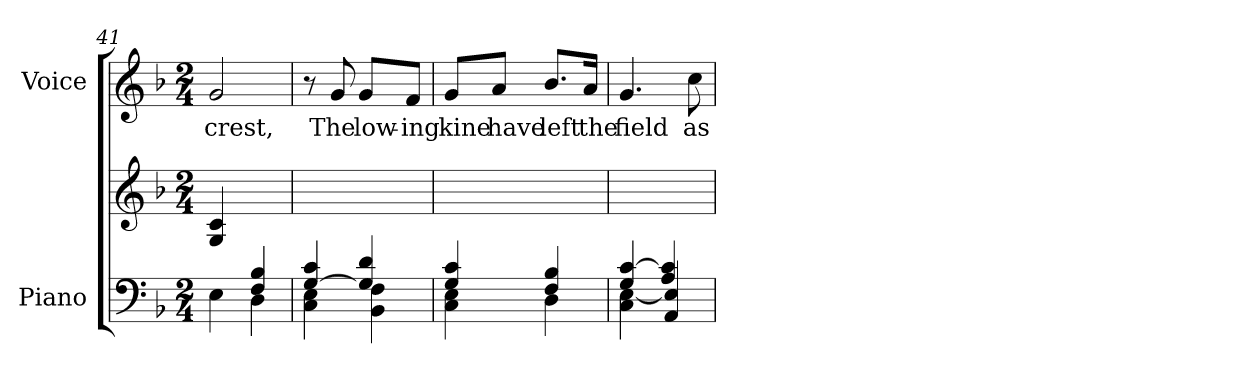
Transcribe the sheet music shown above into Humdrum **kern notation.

**kern	**kern	**kern	**text
*part2	*part2	*part1	*part1
*staff3	*staff2	*staff1	*staff1
*I"Piano	*	*I"Voice	*
*I'Pno	*	*	*
!!LO:PB:g=z
*clefF4	*clefG2	*clefG2	*
*k[b-]	*k[b-]	*k[b-]	*
*M2/4	*M2/4	*M2/4	*
=41	=41	=41	=41
*^	*	*	*
!	!	!	!	!LO:LY:b
4ryy	4E\	4G/ 4c/	2g/	crest,
4F/ 4B-/	4D\	4ryy	.	.
=42	=42	=42	=42	=42
[>4G/ 4c/	4C\ 4E\	2ryy	8r	.
!	!	!	!	!LO:LY:b
.	.	.	8g/	The
!	!	!	!	!LO:LY:b
4G/] 4d/	4BB-\ 4F\	.	8g/L	low-
!	!	!	!	!LO:LY:b
.	.	.	8f/J	-ing
=43	=43	=43	=43	=43
!	!	!	!	!LO:LY:b
4G/ 4c/	4C\ 4E\	2ryy	8g/L	kine
!	!	!	!	!LO:LY:b
.	.	.	8a/J	have
!	!	!	!	!LO:LY:b
4F/ 4B-/	4D\	.	8.b-/L	left
!	!	!	!	!LO:LY:b
.	.	.	16a/Jk	the
=44	=44	=44	=44	=44
!	!	!	!	!LO:LY:b
4G/ [4c/	4C\ [<4E\	2ryy	4.g/	field
4A/ 4c/]	4AA/ 4E/]	.	.	.
!	!	!	!	!LO:LY:b
.	.	.	8cc\	as
*v	*v	*	*	*
=	=	=	=
*-	*-	*-	*-
